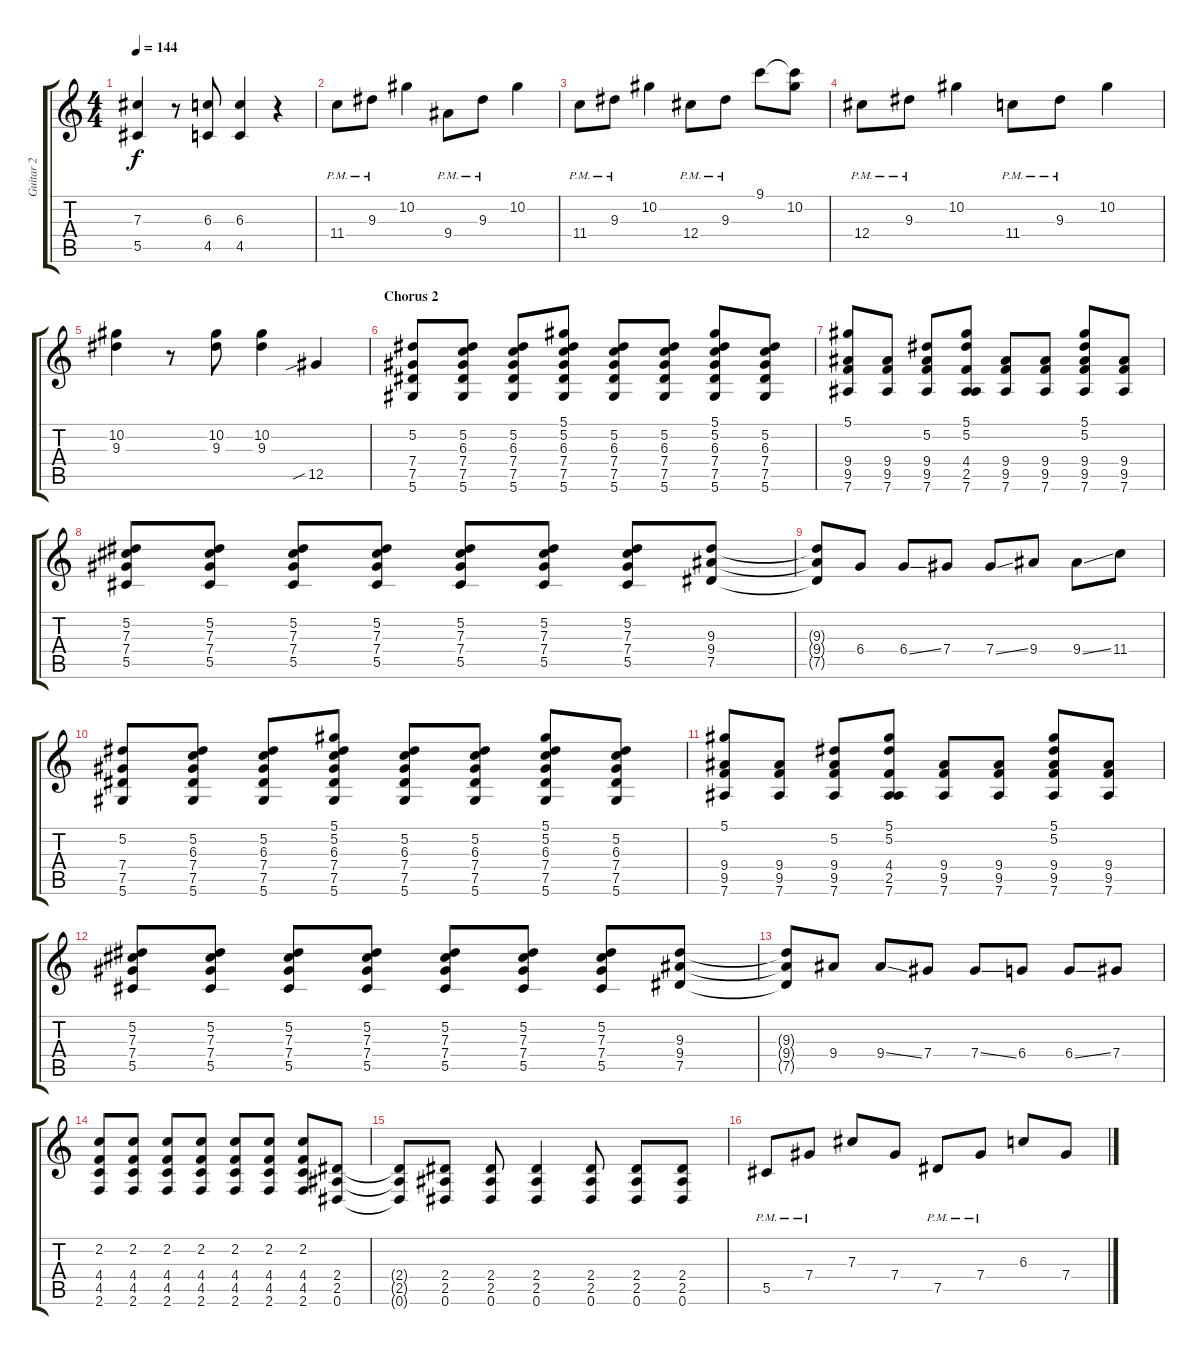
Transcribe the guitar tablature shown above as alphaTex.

\track ("Guitar 2" "Guitar 2") {instrument distortionguitar}
\staff {score tabs}
\tuning (Eb4 Bb3 Gb3 Db3 Ab2 Eb2) {hide}
\ts (4 4)
\tempo 144
\clef g2
\ks c
(7.3 5.5).4{dy f} r.8 (6.3 4.5).8 (6.3 4.5).4 r.4 |
11.4{pm}.8 9.3{pm}.8 10.2.4 9.4{pm}.8 9.3{pm}.8 10.2.4 |
11.4{pm}.8 9.3{pm}.8 10.2.4 12.4{pm}.8 9.3{pm}.8 9.1.8 (9.1{t} 10.2).8 |
12.4{pm}.8 9.3{pm}.8 10.2.4 11.4{pm}.8 9.3{pm}.8 10.2.4 |
(10.2 9.3).4 r.8 (10.2 9.3).8 (10.2 9.3).4 12.5{sib}.4 |
\section ("" "Chorus 2")
(5.2 7.4 7.5 5.6).8 (5.2 6.3 7.4 7.5 5.6).8 (5.2 6.3 7.4 7.5 5.6).8 (5.1 5.2 6.3 7.4 7.5 5.6).8 (5.2 6.3 7.4 7.5 5.6).8 (5.2 6.3 7.4 7.5 5.6).8 (5.1 5.2 6.3 7.4 7.5 5.6).8 (5.2 6.3 7.4 7.5 5.6).8 |
(5.1 9.4 9.5 7.6).8 (9.4 9.5 7.6).8 (5.2 9.4 9.5 7.6).8 (5.1 5.2 4.4 2.5 7.6).8 (9.4 9.5 7.6).8 (9.4 9.5 7.6).8 (5.1 5.2 9.4 9.5 7.6).8 (9.4 9.5 7.6).8 |
(5.2 7.3 7.4 5.5).8 (5.2 7.3 7.4 5.5).8 (5.2 7.3 7.4 5.5).8 (5.2 7.3 7.4 5.5).8 (5.2 7.3 7.4 5.5).8 (5.2 7.3 7.4 5.5).8 (5.2 7.3 7.4 5.5).8 (9.3 9.4 7.5).8 |
(9.3{t} 9.4{t} 7.5{t}).8 6.4.8 6.4{ss}.8 7.4.8 7.4{ss}.8 9.4.8 9.4{ss}.8 11.4.8 |
(5.2 7.4 7.5 5.6).8 (5.2 6.3 7.4 7.5 5.6).8 (5.2 6.3 7.4 7.5 5.6).8 (5.1 5.2 6.3 7.4 7.5 5.6).8 (5.2 6.3 7.4 7.5 5.6).8 (5.2 6.3 7.4 7.5 5.6).8 (5.1 5.2 6.3 7.4 7.5 5.6).8 (5.2 6.3 7.4 7.5 5.6).8 |
(5.1 9.4 9.5 7.6).8 (9.4 9.5 7.6).8 (5.2 9.4 9.5 7.6).8 (5.1 5.2 4.4 2.5 7.6).8 (9.4 9.5 7.6).8 (9.4 9.5 7.6).8 (5.1 5.2 9.4 9.5 7.6).8 (9.4 9.5 7.6).8 |
(5.2 7.3 7.4 5.5).8 (5.2 7.3 7.4 5.5).8 (5.2 7.3 7.4 5.5).8 (5.2 7.3 7.4 5.5).8 (5.2 7.3 7.4 5.5).8 (5.2 7.3 7.4 5.5).8 (5.2 7.3 7.4 5.5).8 (9.3 9.4 7.5).8 |
(9.3{t} 9.4{t} 7.5{t}).8 9.4.8 9.4{ss}.8 7.4.8 7.4{ss}.8 6.4.8 6.4{ss}.8 7.4.8 |
(2.2 4.4 4.5 2.6).8 (2.2 4.4 4.5 2.6).8 (2.2 4.4 4.5 2.6).8 (2.2 4.4 4.5 2.6).8 (2.2 4.4 4.5 2.6).8 (2.2 4.4 4.5 2.6).8 (2.2 4.4 4.5 2.6).8 (2.4 2.5 0.6).8 |
(2.4{t} 2.5{t} 0.6{t}).8 (2.4 2.5 0.6).8 (2.4 2.5 0.6).8 (2.4 2.5 0.6).4 (2.4 2.5 0.6).8 (2.4 2.5 0.6).8 (2.4 2.5 0.6).8 |
5.5{pm}.8 7.4{pm}.8 7.3.8 7.4.8 7.5{pm}.8 7.4{pm}.8 6.3.8 7.4.8
